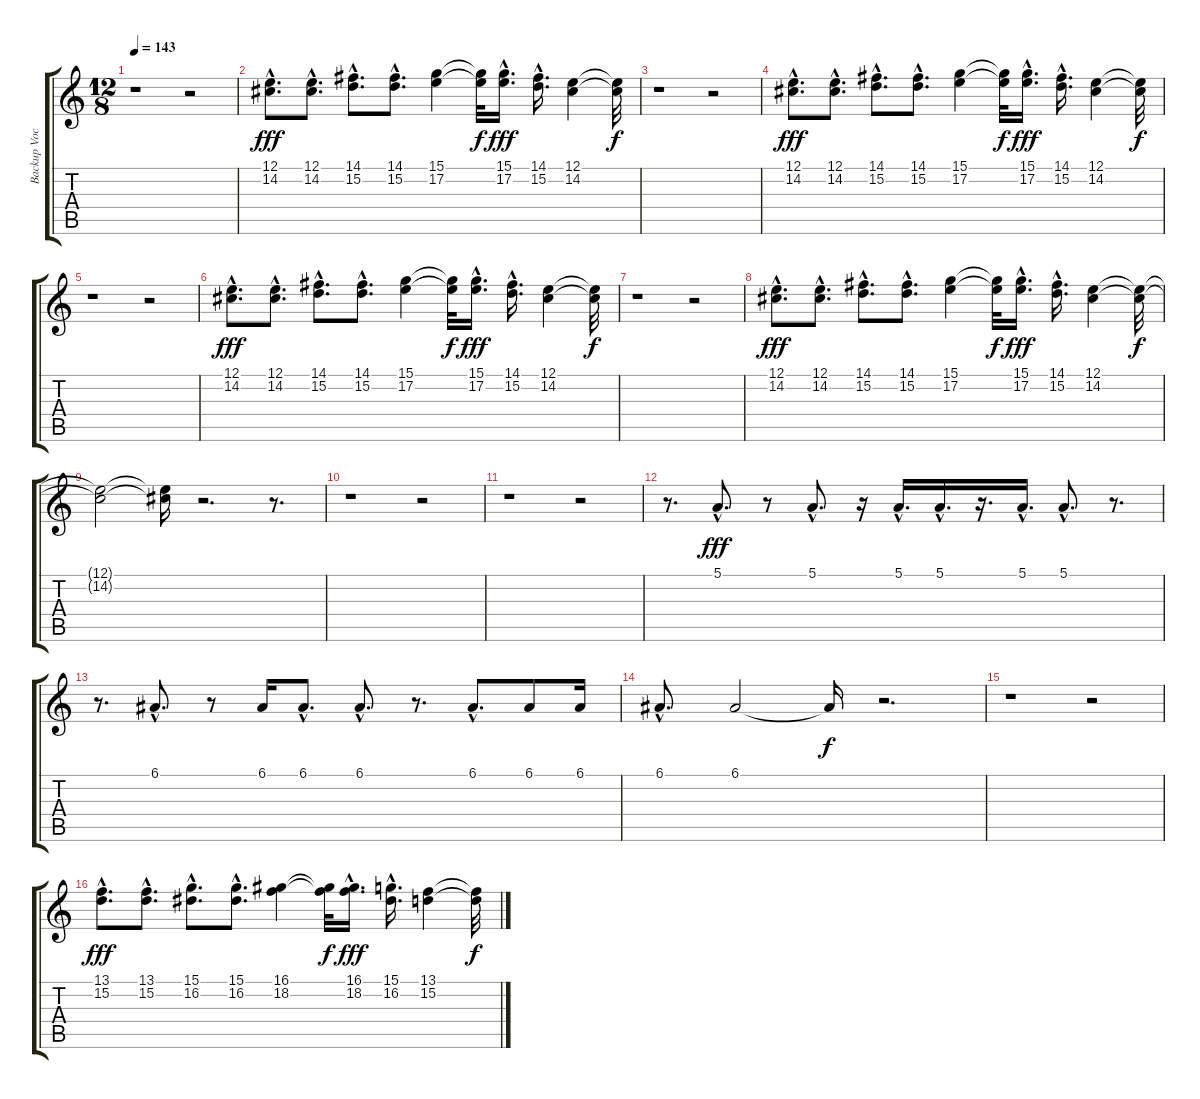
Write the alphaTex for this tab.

\track ("Backup Vocals" "Backup Voc") {instrument trumpet}
\staff {score tabs}
\tuning (E4 B3 G3 D3 A2 E2) {hide}
\ts (12 8)
\tempo 143
\clef g2
\ks c
r.1{dy f} r.2 |
(12.1{hac} 14.2{hac}).8{d dy fff} (12.1{hac} 14.2{hac}).8{d} (14.1{hac} 15.2{hac}).8{d} (14.1{hac} 15.2{hac}).8{d} (15.1 17.2).4 (15.1{t} 17.2{t}).32{dy f} (15.1{hac} 17.2{hac}).16{d dy fff} (14.1{hac} 15.2{hac}).16{d} (12.1 14.2).4 (12.1{t} 14.2{t}).32{dy f} |
r.1 r.2 |
(12.1{hac} 14.2{hac}).8{d dy fff} (12.1{hac} 14.2{hac}).8{d} (14.1{hac} 15.2{hac}).8{d} (14.1{hac} 15.2{hac}).8{d} (15.1 17.2).4 (15.1{t} 17.2{t}).32{dy f} (15.1{hac} 17.2{hac}).16{d dy fff} (14.1{hac} 15.2{hac}).16{d} (12.1 14.2).4 (12.1{t} 14.2{t}).32{dy f} |
r.1 r.2 |
(12.1{hac} 14.2{hac}).8{d dy fff} (12.1{hac} 14.2{hac}).8{d} (14.1{hac} 15.2{hac}).8{d} (14.1{hac} 15.2{hac}).8{d} (15.1 17.2).4 (15.1{t} 17.2{t}).32{dy f} (15.1{hac} 17.2{hac}).16{d dy fff} (14.1{hac} 15.2{hac}).16{d} (12.1 14.2).4 (12.1{t} 14.2{t}).32{dy f} |
r.1 r.2 |
(12.1{hac} 14.2{hac}).8{d dy fff} (12.1{hac} 14.2{hac}).8{d} (14.1{hac} 15.2{hac}).8{d} (14.1{hac} 15.2{hac}).8{d} (15.1 17.2).4 (15.1{t} 17.2{t}).32{dy f} (15.1{hac} 17.2{hac}).16{d dy fff} (14.1{hac} 15.2{hac}).16{d} (12.1 14.2).4 (12.1{t} 14.2{t}).32{dy f} |
(12.1{t} 14.2{t}).2 (12.1{t} 14.2{t}).16 r.2{d} r.8{d} |
r.1 r.2 |
r.1 r.2 |
r.8{d} 5.1{hac}.8{d dy fff} r.8 5.1{hac}.8{d} r.16 5.1{hac}.16{d} 5.1{hac}.16{d} r.16{d} 5.1{hac}.16{d} 5.1{hac}.8{d} r.8{d} |
r.8{d} 6.1{hac}.8{d} r.8 6.1.16 6.1{hac}.8{d} 6.1{hac}.8{d} r.8{d} 6.1{hac}.8{d} 6.1.8 6.1.16 |
6.1{hac}.8{d} 6.1.2 6.1{t}.16{dy f} r.2{d} |
r.1 r.2 |
(13.1{hac} 15.2{hac}).8{d dy fff} (13.1{hac} 15.2{hac}).8{d} (15.1{hac} 16.2{hac}).8{d} (15.1{hac} 16.2{hac}).8{d} (16.1 18.2).4 (16.1{t} 18.2{t}).32{dy f} (16.1{hac} 18.2{hac}).16{d dy fff} (15.1{hac} 16.2{hac}).16{d} (13.1 15.2).4 (13.1{t} 15.2{t}).32{dy f}
